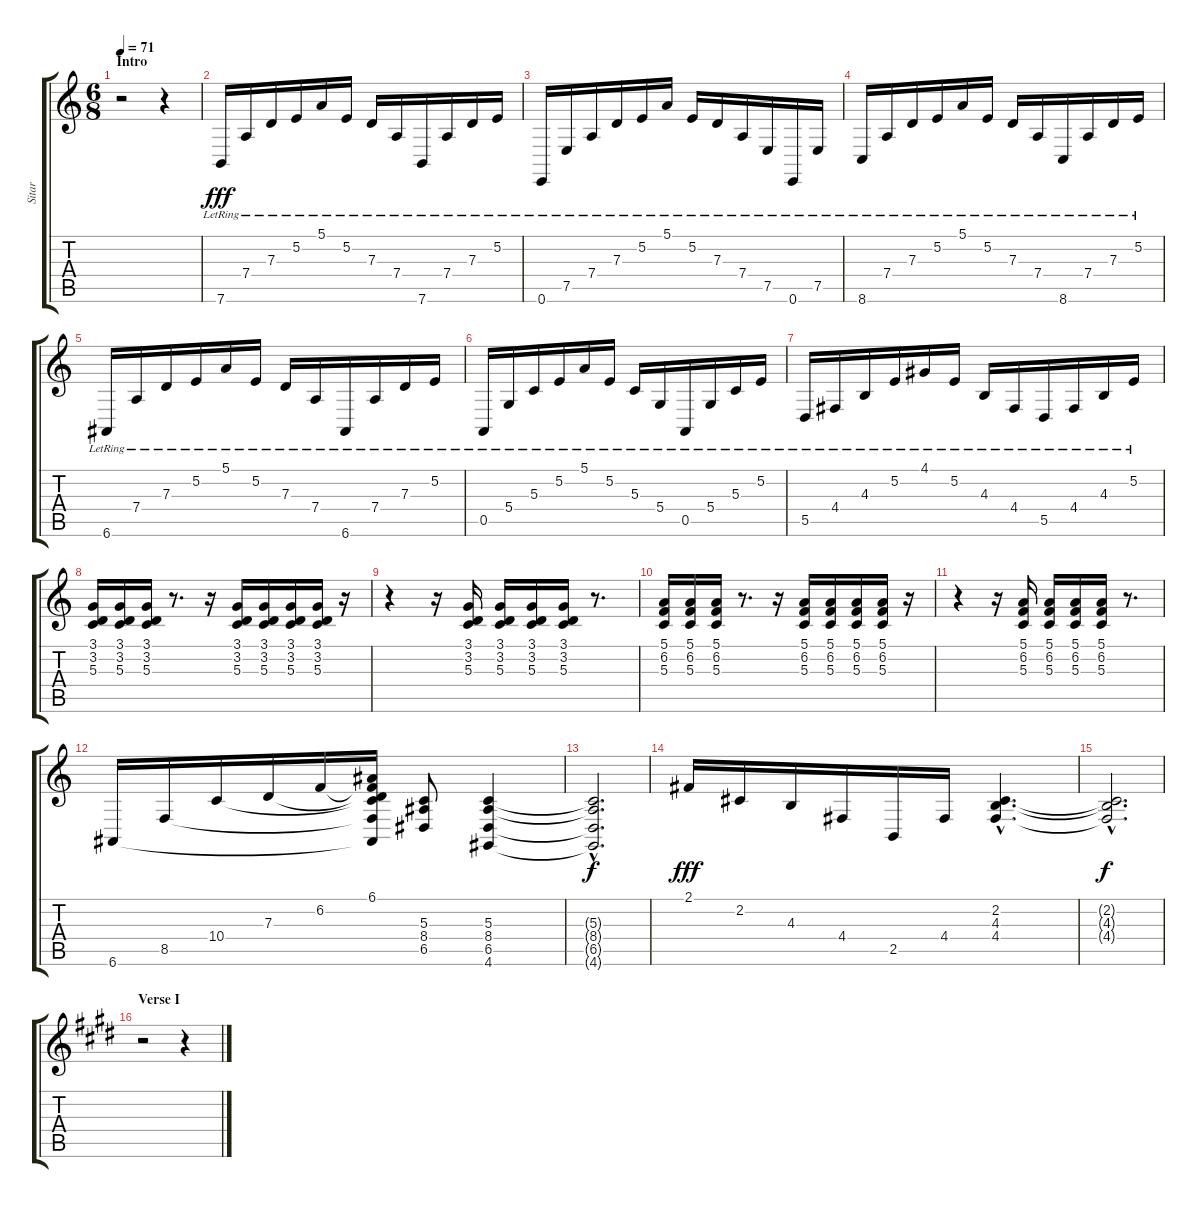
\track ("Sitar" "Sitar") {instrument sitar}
\staff {score tabs}
\tuning (E4 B3 G3 D3 A2 E2) {hide}
\ts (6 8)
\section ("" "Intro")
\tempo 71
\clef g2
\ks c
r.2{dy fff instrument sitar} r.4 |
7.6{lr}.16 7.4{lr}.16 7.3{lr}.16 5.2{lr}.16 5.1{lr}.16 5.2{lr}.16 7.3{lr}.16 7.4{lr}.16 7.6{lr}.16 7.4{lr}.16 7.3{lr}.16 5.2{lr}.16 |
0.6{lr}.16 7.5{lr}.16 7.4{lr}.16 7.3{lr}.16 5.2{lr}.16 5.1{lr}.16 5.2{lr}.16 7.3{lr}.16 7.4{lr}.16 7.5{lr}.16 0.6{lr}.16 7.5{lr}.16 |
8.6{lr}.16 7.4{lr}.16 7.3{lr}.16 5.2{lr}.16 5.1{lr}.16 5.2{lr}.16 7.3{lr}.16 7.4{lr}.16 8.6{lr}.16 7.4{lr}.16 7.3{lr}.16 5.2{lr}.16 |
6.6{lr}.16 7.4{lr}.16 7.3{lr}.16 5.2{lr}.16 5.1{lr}.16 5.2{lr}.16 7.3{lr}.16 7.4{lr}.16 6.6{lr}.16 7.4{lr}.16 7.3{lr}.16 5.2{lr}.16 |
0.5{lr}.16 5.4{lr}.16 5.3{lr}.16 5.2{lr}.16 5.1{lr}.16 5.2{lr}.16 5.3{lr}.16 5.4{lr}.16 0.5{lr}.16 5.4{lr}.16 5.3{lr}.16 5.2{lr}.16 |
5.5{lr}.16 4.4{lr}.16 4.3{lr}.16 5.2{lr}.16 4.1{lr}.16 5.2{lr}.16 4.3{lr}.16 4.4{lr}.16 5.5{lr}.16 4.4{lr}.16 4.3{lr}.16 5.2{lr}.16 |
(3.1 3.2 5.3).16 (3.1 3.2 5.3).16 (3.1 3.2 5.3).16 r.8{d} r.16 (3.1 3.2 5.3).16 (3.1 3.2 5.3).16 (3.1 3.2 5.3).16 (3.1 3.2 5.3).16 r.16 |
r.4 r.16 (3.1 3.2 5.3).16 (3.1 3.2 5.3).16 (3.1 3.2 5.3).16 (3.1 3.2 5.3).16 r.8{d} |
(5.1 6.2 5.3).16 (5.1 6.2 5.3).16 (5.1 6.2 5.3).16 r.8{d} r.16 (5.1 6.2 5.3).16 (5.1 6.2 5.3).16 (5.1 6.2 5.3).16 (5.1 6.2 5.3).16 r.16 |
r.4 r.16 (5.1 6.2 5.3).16 (5.1 6.2 5.3).16 (5.1 6.2 5.3).16 (5.1 6.2 5.3).16 r.8{d} |
6.6.16 8.5.16 10.4.16 7.3.16 6.2.16 (6.1 6.2{t} 7.3{t} 10.4{t} 8.5{t} 6.6{t}).16 (5.3 8.4 6.5).8 (5.3 8.4 6.5 4.6).4 |
(5.3{hac t} 8.4{hac t} 6.5{hac t} 4.6{hac t}).2{d dy f} |
2.1.16{dy fff} 2.2.16 4.3.16 4.4.16 2.5.16 4.4.16 (2.2{hac} 4.3{hac} 4.4{hac}).4{d} |
(2.2{hac t} 4.3{hac t} 4.4{hac t}).2{d dy f} |
\section ("" "Verse I")
\ks e
r.2 r.4
